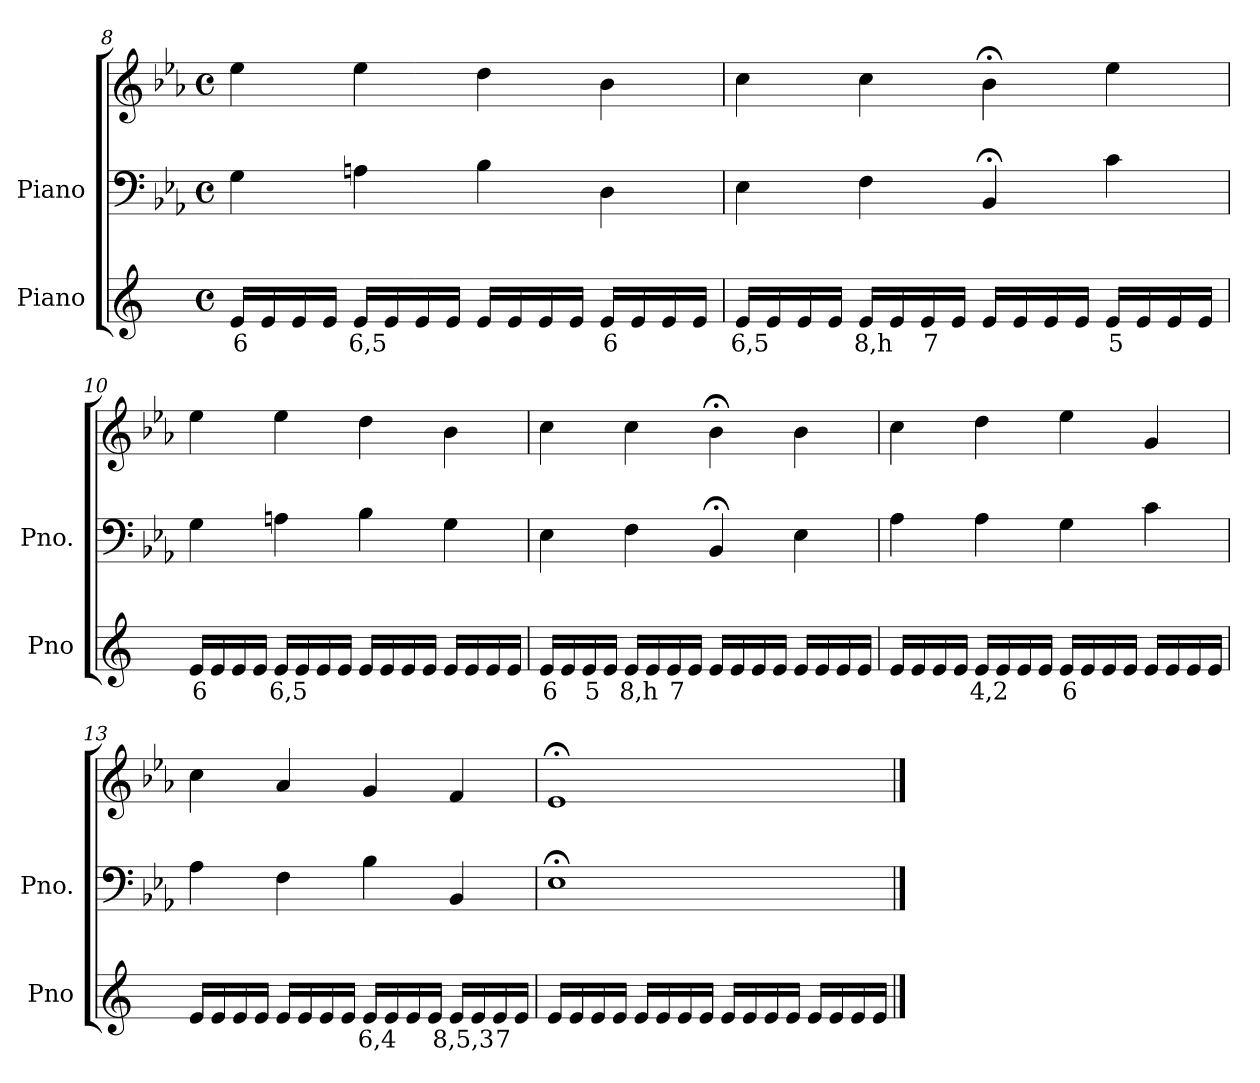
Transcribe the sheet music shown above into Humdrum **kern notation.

**kern	**text	**kern	**kern
*part2	*part2	*part1	*part1
*staff3	*staff3	*staff2	*staff1
*I"Piano	*	*I"Piano	*
*I'Pno	*	*I'Pno.	*
*clefG2	*	*clefF4	*clefG2
*k[]	*	*k[b-e-a-]	*k[b-e-a-]
*M4/4	*	*M4/4	*M4/4
*met(c)	*	*met(c)	*met(c)
=8	=8	=8	=8
!	!LO:LY:b	!	!
16e/LL	6	4G\	4ee-\
16e/	.	.	.
16e/	.	.	.
16e/JJ	.	.	.
!	!LO:LY:b	!	!
16e/LL	6,5	4An\	4ee-\
16e/	.	.	.
16e/	.	.	.
16e/JJ	.	.	.
16e/LL	.	4B-\	4dd\
16e/	.	.	.
16e/	.	.	.
16e/JJ	.	.	.
!	!LO:LY:b	!	!
16e/LL	6	4D\	4b-\
16e/	.	.	.
16e/	.	.	.
16e/JJ	.	.	.
=9	=9	=9	=9
!	!LO:LY:b	!	!
16e/LL	6,5	4E-\	4cc\
16e/	.	.	.
16e/	.	.	.
16e/JJ	.	.	.
!	!LO:LY:b	!	!
16e/LL	8,h	4F\	4cc\
16e/	.	.	.
!	!LO:LY:b	!	!
16e/	7	.	.
16e/JJ	.	.	.
16e/LL	.	4BB-;</	4b-;<\
16e/	.	.	.
16e/	.	.	.
16e/JJ	.	.	.
!	!LO:LY:b	!	!
16e/LL	5	4c\	4ee-\
16e/	.	.	.
16e/	.	.	.
16e/JJ	.	.	.
=10	=10	=10	=10
!	!LO:LY:b	!	!
16e/LL	6	4G\	4ee-\
16e/	.	.	.
16e/	.	.	.
16e/JJ	.	.	.
!	!LO:LY:b	!	!
16e/LL	6,5	4An\	4ee-\
16e/	.	.	.
16e/	.	.	.
16e/JJ	.	.	.
16e/LL	.	4B-\	4dd\
16e/	.	.	.
16e/	.	.	.
16e/JJ	.	.	.
16e/LL	.	4G\	4b-\
16e/	.	.	.
16e/	.	.	.
16e/JJ	.	.	.
=11	=11	=11	=11
!	!LO:LY:b	!	!
16e/LL	6	4E-\	4cc\
16e/	.	.	.
!	!LO:LY:b	!	!
16e/	5	.	.
16e/JJ	.	.	.
!	!LO:LY:b	!	!
16e/LL	8,h	4F\	4cc\
16e/	.	.	.
!	!LO:LY:b	!	!
16e/	7	.	.
16e/JJ	.	.	.
16e/LL	.	4BB-;</	4b-;<\
16e/	.	.	.
16e/	.	.	.
16e/JJ	.	.	.
16e/LL	.	4E-\	4b-\
16e/	.	.	.
16e/	.	.	.
16e/JJ	.	.	.
=12	=12	=12	=12
16e/LL	.	4A-\	4cc\
16e/	.	.	.
16e/	.	.	.
16e/JJ	.	.	.
!	!LO:LY:b	!	!
16e/LL	4,2	4A-\	4dd\
16e/	.	.	.
16e/	.	.	.
16e/JJ	.	.	.
!	!LO:LY:b	!	!
16e/LL	6	4G\	4ee-\
16e/	.	.	.
16e/	.	.	.
16e/JJ	.	.	.
16e/LL	.	4c\	4g/
16e/	.	.	.
16e/	.	.	.
16e/JJ	.	.	.
=13	=13	=13	=13
16e/LL	.	4A-\	4cc\
16e/	.	.	.
16e/	.	.	.
16e/JJ	.	.	.
16e/LL	.	4F\	4a-/
16e/	.	.	.
16e/	.	.	.
16e/JJ	.	.	.
!	!LO:LY:b	!	!
16e/LL	6,4	4B-\	4g/
16e/	.	.	.
16e/	.	.	.
16e/JJ	.	.	.
!	!LO:LY:b	!	!
16e/LL	8,5,3	4BB-/	4f/
16e/	.	.	.
!	!LO:LY:b	!	!
16e/	7	.	.
16e/JJ	.	.	.
=14	=14	=14	=14
16e/LL	.	1E-;<	1e-;<
16e/	.	.	.
16e/	.	.	.
16e/JJ	.	.	.
16e/LL	.	.	.
16e/	.	.	.
16e/	.	.	.
16e/JJ	.	.	.
16e/LL	.	.	.
16e/	.	.	.
16e/	.	.	.
16e/JJ	.	.	.
16e/LL	.	.	.
16e/	.	.	.
16e/	.	.	.
16e/JJ	.	.	.
==	==	==	==
*-	*-	*-	*-
